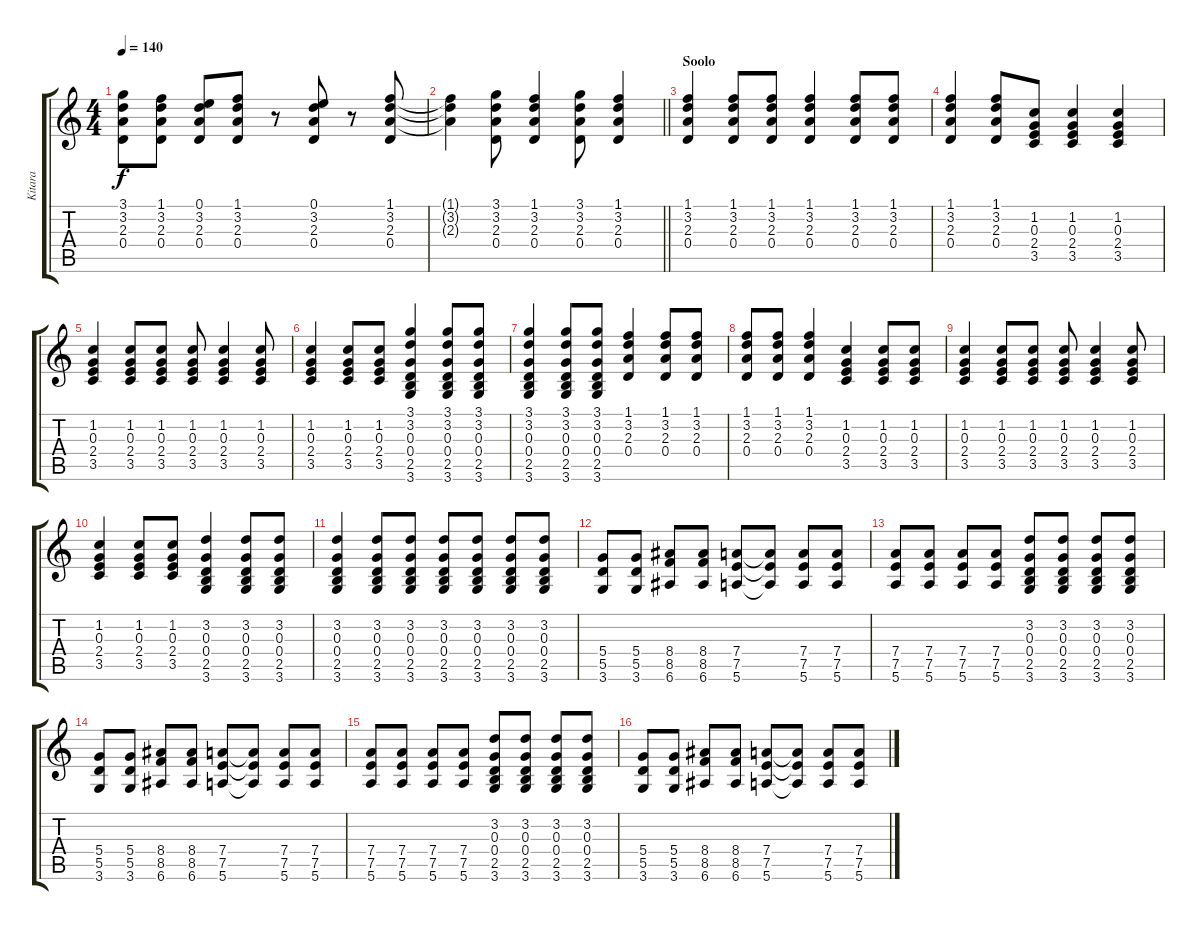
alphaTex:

\track ("Kitara" "Kitara") {instrument acousticguitarsteel}
\staff {score tabs}
\tuning (E4 B3 G3 D3 A2 E2) {hide}
\ts (4 4)
\tempo 140
\clef g2
\ks c
(3.1 3.2 2.3 0.4).8{dy f instrument acousticguitarsteel} (1.1 3.2 2.3 0.4).8 (0.1 3.2 2.3 0.4).8 (1.1 3.2 2.3 0.4).8 r.8 (0.1 3.2 2.3 0.4).8 r.8 (1.1 3.2 2.3 0.4).8 |
\barLineRight lightlight
(1.1{t} 3.2{t} 2.3{t}).4 (3.1 3.2 2.3 0.4).8 (1.1 3.2 2.3 0.4).4 (3.1 3.2 2.3 0.4).8 (1.1 3.2 2.3 0.4).4 |
\section ("" "Soolo")
(1.1 3.2 2.3 0.4).4{volume 7} (1.1 3.2 2.3 0.4).8 (1.1 3.2 2.3 0.4).8 (1.1 3.2 2.3 0.4).4 (1.1 3.2 2.3 0.4).8 (1.1 3.2 2.3 0.4).8 |
(1.1 3.2 2.3 0.4).4 (1.1 3.2 2.3 0.4).8 (1.2 0.3 2.4 3.5).8 (1.2 0.3 2.4 3.5).4 (1.2 0.3 2.4 3.5).4 |
(1.2 0.3 2.4 3.5).4 (1.2 0.3 2.4 3.5).8 (1.2 0.3 2.4 3.5).8 (1.2 0.3 2.4 3.5).8 (1.2 0.3 2.4 3.5).4 (1.2 0.3 2.4 3.5).8 |
(1.2 0.3 2.4 3.5).4 (1.2 0.3 2.4 3.5).8 (1.2 0.3 2.4 3.5).8 (3.1 3.2 0.3 0.4 2.5 3.6).4 (3.1 3.2 0.3 0.4 2.5 3.6).8 (3.1 3.2 0.3 0.4 2.5 3.6).8 |
(3.1 3.2 0.3 0.4 2.5 3.6).4 (3.1 3.2 0.3 0.4 2.5 3.6).8 (3.1 3.2 0.3 0.4 2.5 3.6).8 (1.1 3.2 2.3 0.4).4 (1.1 3.2 2.3 0.4).8 (1.1 3.2 2.3 0.4).8 |
(1.1 3.2 2.3 0.4).8 (1.1 3.2 2.3 0.4).8 (1.1 3.2 2.3 0.4).4 (1.2 0.3 2.4 3.5).4 (1.2 0.3 2.4 3.5).8 (1.2 0.3 2.4 3.5).8 |
(1.2 0.3 2.4 3.5).4 (1.2 0.3 2.4 3.5).8 (1.2 0.3 2.4 3.5).8 (1.2 0.3 2.4 3.5).8 (1.2 0.3 2.4 3.5).4 (1.2 0.3 2.4 3.5).8 |
(1.2 0.3 2.4 3.5).4 (1.2 0.3 2.4 3.5).8 (1.2 0.3 2.4 3.5).8 (3.2 0.3 0.4 2.5 3.6).4 (3.2 0.3 0.4 2.5 3.6).8 (3.2 0.3 0.4 2.5 3.6).8 |
(3.2 0.3 0.4 2.5 3.6).4 (3.2 0.3 0.4 2.5 3.6).8 (3.2 0.3 0.4 2.5 3.6).8 (3.2 0.3 0.4 2.5 3.6).8 (3.2 0.3 0.4 2.5 3.6).8 (3.2 0.3 0.4 2.5 3.6).8 (3.2 0.3 0.4 2.5 3.6).8 |
(5.4 5.5 3.6).8 (5.4 5.5 3.6).8 (8.4 8.5 6.6).8 (8.4 8.5 6.6).8 (7.4 7.5 5.6).8 (7.4{t} 7.5{t} 5.6{t}).8 (7.4 7.5 5.6).8 (7.4 7.5 5.6).8 |
(7.4 7.5 5.6).8 (7.4 7.5 5.6).8 (7.4 7.5 5.6).8 (7.4 7.5 5.6).8 (3.2 0.3 0.4 2.5 3.6).8 (3.2 0.3 0.4 2.5 3.6).8 (3.2 0.3 0.4 2.5 3.6).8 (3.2 0.3 0.4 2.5 3.6).8 |
(5.4 5.5 3.6).8 (5.4 5.5 3.6).8 (8.4 8.5 6.6).8 (8.4 8.5 6.6).8 (7.4 7.5 5.6).8 (7.4{t} 7.5{t} 5.6{t}).8 (7.4 7.5 5.6).8 (7.4 7.5 5.6).8 |
(7.4 7.5 5.6).8 (7.4 7.5 5.6).8 (7.4 7.5 5.6).8 (7.4 7.5 5.6).8 (3.2 0.3 0.4 2.5 3.6).8 (3.2 0.3 0.4 2.5 3.6).8 (3.2 0.3 0.4 2.5 3.6).8 (3.2 0.3 0.4 2.5 3.6).8 |
(5.4 5.5 3.6).8 (5.4 5.5 3.6).8 (8.4 8.5 6.6).8 (8.4 8.5 6.6).8 (7.4 7.5 5.6).8 (7.4{t} 7.5{t} 5.6{t}).8 (7.4 7.5 5.6).8 (7.4 7.5 5.6).8
